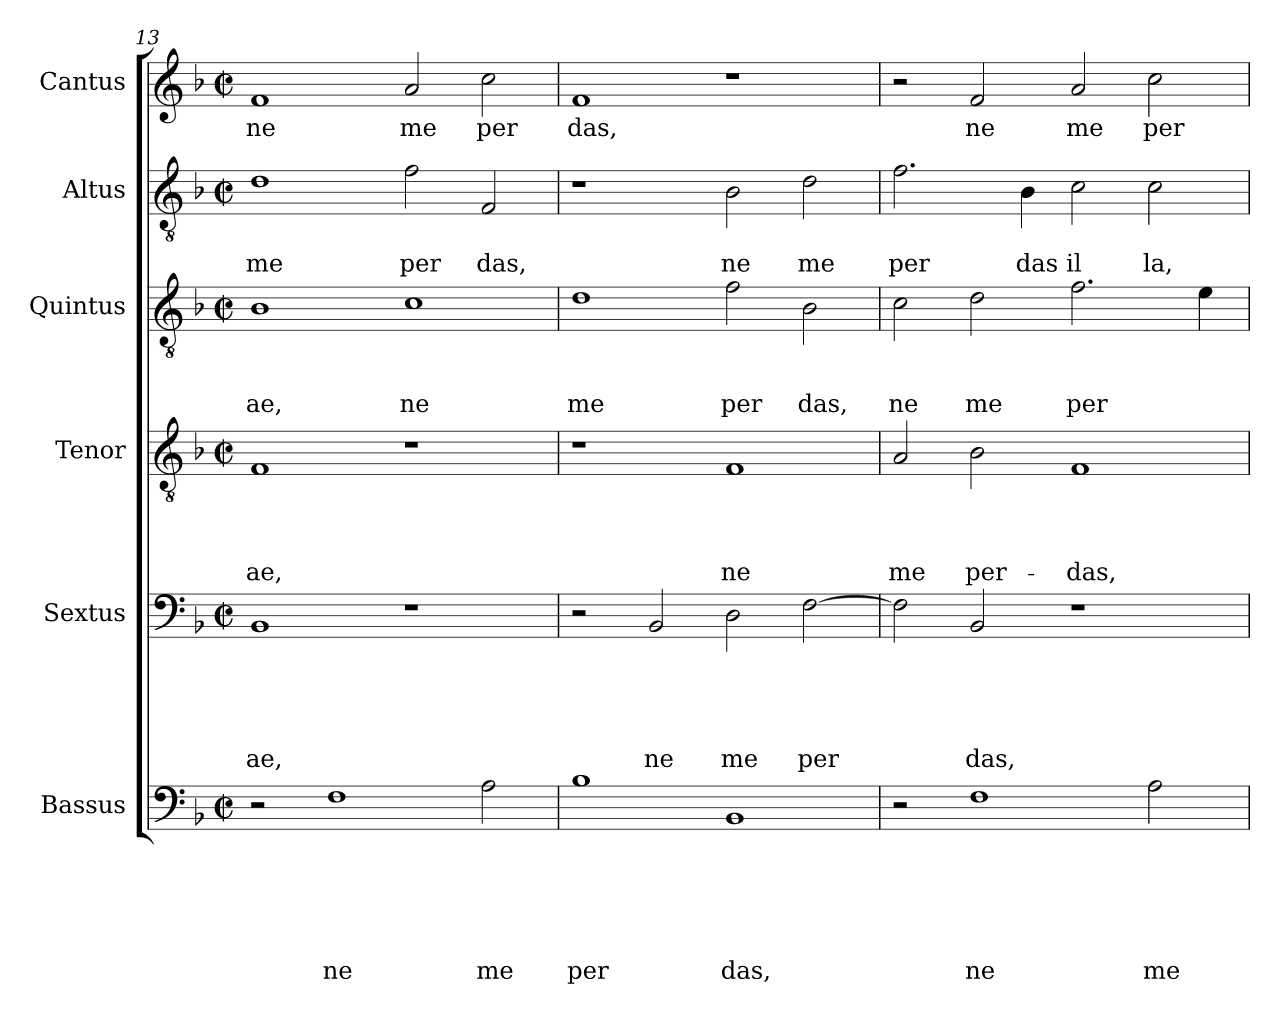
**kern	**text	**text	**text	**text	**text	**text	**kern	**text	**text	**text	**text	**text	**kern	**text	**text	**text	**text	**kern	**text	**text	**text	**kern	**text	**text	**kern	**text
*part6	*part6	*part6	*part6	*part6	*part6	*part6	*part5	*part5	*part5	*part5	*part5	*part5	*part4	*part4	*part4	*part4	*part4	*part3	*part3	*part3	*part3	*part2	*part2	*part2	*part1	*part1
*staff6	*staff6	*staff6	*staff6	*staff6	*staff6	*staff6	*staff5	*staff5	*staff5	*staff5	*staff5	*staff5	*staff4	*staff4	*staff4	*staff4	*staff4	*staff3	*staff3	*staff3	*staff3	*staff2	*staff2	*staff2	*staff1	*staff1
*I"Bassus	*	*	*	*	*	*	*I"Sextus	*	*	*	*	*	*I"Tenor	*	*	*	*	*I"Quintus	*	*	*	*I"Altus	*	*	*I"Cantus	*
*clefF4	*	*	*	*	*	*	*clefF4	*	*	*	*	*	*clefGv2	*	*	*	*	*clefGv2	*	*	*	*clefGv2	*	*	*clefG2	*
*k[b-]	*	*	*	*	*	*	*k[b-]	*	*	*	*	*	*k[b-]	*	*	*	*	*k[b-]	*	*	*	*k[b-]	*	*	*k[b-]	*
*F:	*	*	*	*	*	*	*F:	*	*	*	*	*	*F:	*	*	*	*	*F:	*	*	*	*F:	*	*	*F:	*
*M2/2	*	*	*	*	*	*	*M2/2	*	*	*	*	*	*M2/2	*	*	*	*	*M2/2	*	*	*	*M2/2	*	*	*M2/2	*
*met(c|)	*	*	*	*	*	*	*met(c|)	*	*	*	*	*	*met(c|)	*	*	*	*	*met(c|)	*	*	*	*met(c|)	*	*	*met(c|)	*
=13	=13	=13	=13	=13	=13	=13	=13	=13	=13	=13	=13	=13	=13	=13	=13	=13	=13	=13	=13	=13	=13	=13	=13	=13	=13	=13
!	!	!	!	!	!	!	!	!	!	!	!	!LO:LY:b	!	!	!	!	!LO:LY:b	!	!	!	!LO:LY:b	!	!	!LO:LY:b	!	!LO:LY:b
2r	.	.	.	.	.	.	1BB-	.	.	.	.	ae,	1F	.	.	.	-ae,	1B-	.	.	ae,	1d	.	me	1f	ne
!	!	!	!	!	!	!LO:LY:b	!	!	!	!	!	!	!	!	!	!	!	!	!	!	!	!	!	!	!	!
1F	.	.	.	.	.	ne	.	.	.	.	.	.	.	.	.	.	.	.	.	.	.	.	.	.	.	.
!	!	!	!	!	!	!	!	!	!	!	!	!	!	!	!	!	!	!	!	!	!LO:LY:b	!	!	!LO:LY:b	!	!LO:LY:b
.	.	.	.	.	.	.	1r	.	.	.	.	.	1r	.	.	.	.	1c	.	.	ne	2f\	.	per	2a/	me
!	!	!	!	!	!	!LO:LY:b	!	!	!	!	!	!	!	!	!	!	!	!	!	!	!	!	!	!LO:LY:b	!	!LO:LY:b
2A\	.	.	.	.	.	me	.	.	.	.	.	.	.	.	.	.	.	.	.	.	.	2F/	.	das,	2cc\	per
=14	=14	=14	=14	=14	=14	=14	=14	=14	=14	=14	=14	=14	=14	=14	=14	=14	=14	=14	=14	=14	=14	=14	=14	=14	=14	=14
!	!	!	!	!	!	!LO:LY:b	!	!	!	!	!	!	!	!	!	!	!	!	!	!	!LO:LY:b	!	!	!	!	!LO:LY:b
1B-	.	.	.	.	.	per	2r	.	.	.	.	.	1r	.	.	.	.	1d	.	.	me	1r	.	.	1f	das,
!	!	!	!	!	!	!	!	!	!	!	!	!LO:LY:b	!	!	!	!	!	!	!	!	!	!	!	!	!	!
.	.	.	.	.	.	.	2BB-/	.	.	.	.	ne	.	.	.	.	.	.	.	.	.	.	.	.	.	.
!	!	!	!	!	!	!LO:LY:b	!	!	!	!	!	!LO:LY:b	!	!	!	!	!LO:LY:b	!	!	!	!LO:LY:b	!	!	!LO:LY:b	!	!
1BB-	.	.	.	.	.	das,	2D\	.	.	.	.	me	1F	.	.	.	ne	2f\	.	.	per	2B-\	.	ne	1r	.
!	!	!	!	!	!	!	!	!	!	!	!	!LO:LY:b	!	!	!	!	!	!	!	!	!LO:LY:b	!	!	!LO:LY:b	!	!
.	.	.	.	.	.	.	[>2F\	.	.	.	.	per	.	.	.	.	.	2B-\	.	.	das,	2d\	.	me	.	.
!!LO:PB:g=z
=15	=15	=15	=15	=15	=15	=15	=15	=15	=15	=15	=15	=15	=15	=15	=15	=15	=15	=15	=15	=15	=15	=15	=15	=15	=15	=15
!	!	!	!	!	!	!	!	!	!	!	!	!	!	!	!	!	!LO:LY:b	!	!	!	!LO:LY:b	!	!	!LO:LY:b	!	!
2r	.	.	.	.	.	.	2F\]	.	.	.	.	.	2A/	.	.	.	me	2c\	.	.	ne	2.f\	.	per	2r	.
!	!	!	!	!	!	!LO:LY:b	!	!	!	!	!	!LO:LY:b	!	!	!	!	!LO:LY:b	!	!	!	!LO:LY:b	!	!	!	!	!LO:LY:b
1F	.	.	.	.	.	ne	2BB-/	.	.	.	.	das,	2B-\	.	.	.	per-	2d\	.	.	me	.	.	.	2f/	ne
!	!	!	!	!	!	!	!	!	!	!	!	!	!	!	!	!	!	!	!	!	!	!	!	!LO:LY:b	!	!
.	.	.	.	.	.	.	.	.	.	.	.	.	.	.	.	.	.	.	.	.	.	4B-\	.	das	.	.
!	!	!	!	!	!	!	!	!	!	!	!	!	!	!	!	!	!LO:LY:b	!	!	!	!LO:LY:b	!	!	!LO:LY:b	!	!LO:LY:b
.	.	.	.	.	.	.	1r	.	.	.	.	.	1F	.	.	.	-das,	2.f\	.	.	per	2c\	.	il	2a/	me
!	!	!	!	!	!	!LO:LY:b	!	!	!	!	!	!	!	!	!	!	!	!	!	!	!	!	!	!LO:LY:b	!	!LO:LY:b
2A\	.	.	.	.	.	me	.	.	.	.	.	.	.	.	.	.	.	.	.	.	.	2c\	.	la,	2cc\	per-
.	.	.	.	.	.	.	.	.	.	.	.	.	.	.	.	.	.	4e\	.	.	.	.	.	.	.	.
=	=	=	=	=	=	=	=	=	=	=	=	=	=	=	=	=	=	=	=	=	=	=	=	=	=	=
*-	*-	*-	*-	*-	*-	*-	*-	*-	*-	*-	*-	*-	*-	*-	*-	*-	*-	*-	*-	*-	*-	*-	*-	*-	*-	*-
